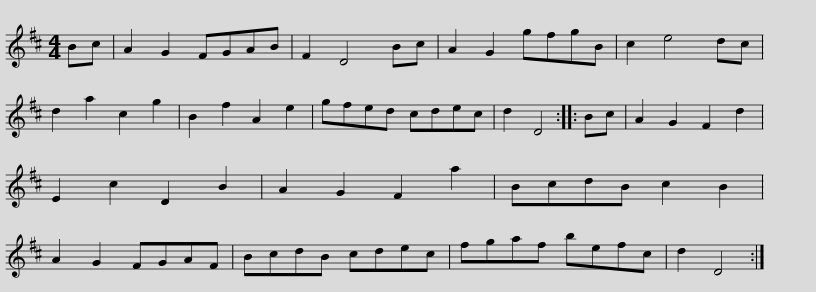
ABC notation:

X:1
L:1/8
M:4/4
I:linebreak $
K:D
V:1 treble
V:1
 Bc | A2 G2 FGAB | F2 D4 Bc | A2 G2 gfgB | c2 e4 dc | %5
 d2 a2 c2 g2 | B2 f2 A2 e2 | gfed cdec | d2 D4 ::$ Bc | %10
 A2 G2 F2 d2 | E2 c2 D2 B2 | A2 G2 F2 a2 | BcdB c2 B2 | A2 G2 FGAF | %15
 BcdB cdec | fgaf befc |$ d2 D4 :| %18
